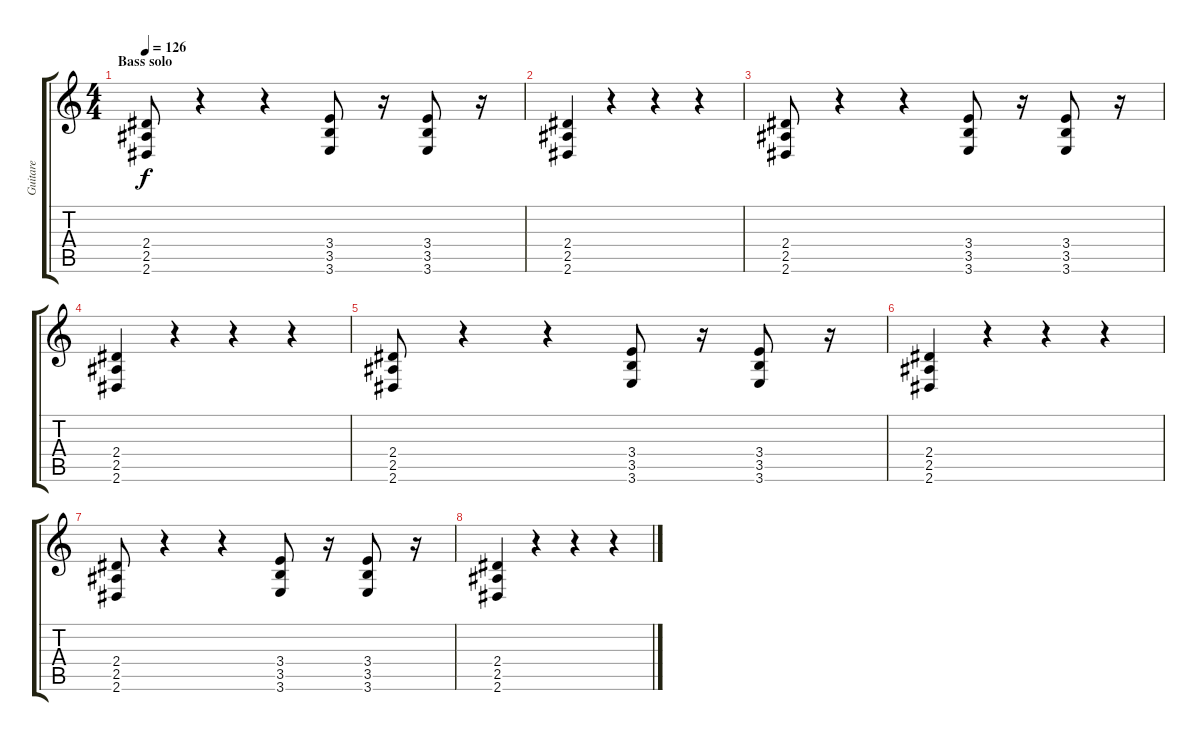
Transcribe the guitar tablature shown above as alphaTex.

\track ("Guitare" "Guitare") {instrument overdrivenguitar}
\staff {score tabs}
\tuning (Eb4 Bb3 Gb3 Db3 Ab2 Db2) {hide}
\ts (4 4)
\section ("" "Bass solo")
\tempo 126
\clef g2
\ks c
(2.4 2.5 2.6).8{dy f} r.4 r.4 (3.4 3.5 3.6).8 r.16 (3.4 3.5 3.6).8 r.16 |
(2.4 2.5 2.6).4 r.4 r.4 r.4 |
(2.4 2.5 2.6).8 r.4 r.4 (3.4 3.5 3.6).8 r.16 (3.4 3.5 3.6).8 r.16 |
(2.4 2.5 2.6).4 r.4 r.4 r.4 |
(2.4 2.5 2.6).8 r.4 r.4 (3.4 3.5 3.6).8 r.16 (3.4 3.5 3.6).8 r.16 |
(2.4 2.5 2.6).4 r.4 r.4 r.4 |
(2.4 2.5 2.6).8 r.4 r.4 (3.4 3.5 3.6).8 r.16 (3.4 3.5 3.6).8 r.16 |
(2.4 2.5 2.6).4 r.4 r.4 r.4
